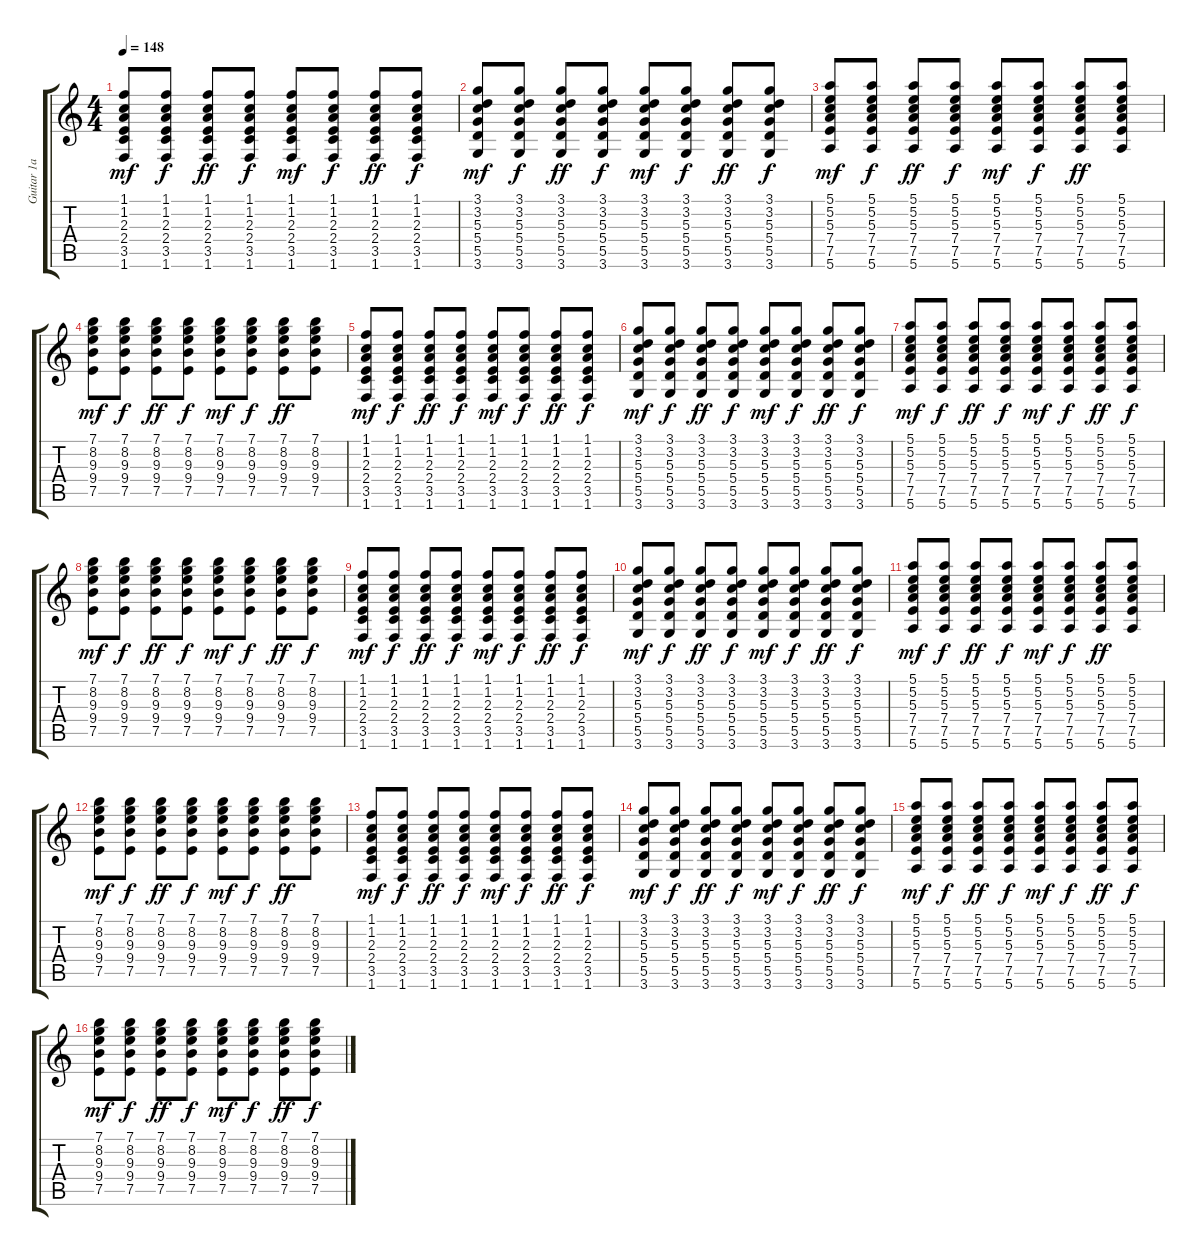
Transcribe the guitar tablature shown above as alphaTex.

\track ("Guitar 1a" "Guitar 1a") {instrument acousticguitarsteel}
\staff {score tabs}
\tuning (E4 B3 G3 D3 A2 E2) {hide}
\ts (4 4)
\tempo 148
\clef g2
\ks c
(1.1 1.2 2.3 2.4 3.5 1.6).8{dy mf} (1.1 1.2 2.3 2.4 3.5 1.6).8{dy f} (1.1 1.2 2.3 2.4 3.5 1.6).8{dy ff} (1.1 1.2 2.3 2.4 3.5 1.6).8{dy f} (1.1 1.2 2.3 2.4 3.5 1.6).8{dy mf} (1.1 1.2 2.3 2.4 3.5 1.6).8{dy f} (1.1 1.2 2.3 2.4 3.5 1.6).8{dy ff} (1.1 1.2 2.3 2.4 3.5 1.6).8{dy f} |
(3.1 3.2 5.3 5.4 5.5 3.6).8{dy mf} (3.1 3.2 5.3 5.4 5.5 3.6).8{dy f} (3.1 3.2 5.3 5.4 5.5 3.6).8{dy ff} (3.1 3.2 5.3 5.4 5.5 3.6).8{dy f} (3.1 3.2 5.3 5.4 5.5 3.6).8{dy mf} (3.1 3.2 5.3 5.4 5.5 3.6).8{dy f} (3.1 3.2 5.3 5.4 5.5 3.6).8{dy ff} (3.1 3.2 5.3 5.4 5.5 3.6).8{dy f} |
(5.1 5.2 5.3 7.4 7.5 5.6).8{dy mf} (5.1 5.2 5.3 7.4 7.5 5.6).8{dy f} (5.1 5.2 5.3 7.4 7.5 5.6).8{dy ff} (5.1 5.2 5.3 7.4 7.5 5.6).8{dy f} (5.1 5.2 5.3 7.4 7.5 5.6).8{dy mf} (5.1 5.2 5.3 7.4 7.5 5.6).8{dy f} (5.1 5.2 5.3 7.4 7.5 5.6).8{dy ff} (5.1 5.2 5.3 7.4 7.5 5.6).8 |
(7.1 8.2 9.3 9.4 7.5).8{dy mf} (7.1 8.2 9.3 9.4 7.5).8{dy f} (7.1 8.2 9.3 9.4 7.5).8{dy ff} (7.1 8.2 9.3 9.4 7.5).8{dy f} (7.1 8.2 9.3 9.4 7.5).8{dy mf} (7.1 8.2 9.3 9.4 7.5).8{dy f} (7.1 8.2 9.3 9.4 7.5).8{dy ff} (7.1 8.2 9.3 9.4 7.5).8 |
(1.1 1.2 2.3 2.4 3.5 1.6).8{dy mf} (1.1 1.2 2.3 2.4 3.5 1.6).8{dy f} (1.1 1.2 2.3 2.4 3.5 1.6).8{dy ff} (1.1 1.2 2.3 2.4 3.5 1.6).8{dy f} (1.1 1.2 2.3 2.4 3.5 1.6).8{dy mf} (1.1 1.2 2.3 2.4 3.5 1.6).8{dy f} (1.1 1.2 2.3 2.4 3.5 1.6).8{dy ff} (1.1 1.2 2.3 2.4 3.5 1.6).8{dy f} |
(3.1 3.2 5.3 5.4 5.5 3.6).8{dy mf} (3.1 3.2 5.3 5.4 5.5 3.6).8{dy f} (3.1 3.2 5.3 5.4 5.5 3.6).8{dy ff} (3.1 3.2 5.3 5.4 5.5 3.6).8{dy f} (3.1 3.2 5.3 5.4 5.5 3.6).8{dy mf} (3.1 3.2 5.3 5.4 5.5 3.6).8{dy f} (3.1 3.2 5.3 5.4 5.5 3.6).8{dy ff} (3.1 3.2 5.3 5.4 5.5 3.6).8{dy f} |
(5.1 5.2 5.3 7.4 7.5 5.6).8{dy mf} (5.1 5.2 5.3 7.4 7.5 5.6).8{dy f} (5.1 5.2 5.3 7.4 7.5 5.6).8{dy ff} (5.1 5.2 5.3 7.4 7.5 5.6).8{dy f} (5.1 5.2 5.3 7.4 7.5 5.6).8{dy mf} (5.1 5.2 5.3 7.4 7.5 5.6).8{dy f} (5.1 5.2 5.3 7.4 7.5 5.6).8{dy ff} (5.1 5.2 5.3 7.4 7.5 5.6).8{dy f} |
(7.1 8.2 9.3 9.4 7.5).8{dy mf} (7.1 8.2 9.3 9.4 7.5).8{dy f} (7.1 8.2 9.3 9.4 7.5).8{dy ff} (7.1 8.2 9.3 9.4 7.5).8{dy f} (7.1 8.2 9.3 9.4 7.5).8{dy mf} (7.1 8.2 9.3 9.4 7.5).8{dy f} (7.1 8.2 9.3 9.4 7.5).8{dy ff} (7.1 8.2 9.3 9.4 7.5).8{dy f} |
(1.1 1.2 2.3 2.4 3.5 1.6).8{dy mf} (1.1 1.2 2.3 2.4 3.5 1.6).8{dy f} (1.1 1.2 2.3 2.4 3.5 1.6).8{dy ff} (1.1 1.2 2.3 2.4 3.5 1.6).8{dy f} (1.1 1.2 2.3 2.4 3.5 1.6).8{dy mf} (1.1 1.2 2.3 2.4 3.5 1.6).8{dy f} (1.1 1.2 2.3 2.4 3.5 1.6).8{dy ff} (1.1 1.2 2.3 2.4 3.5 1.6).8{dy f} |
(3.1 3.2 5.3 5.4 5.5 3.6).8{dy mf} (3.1 3.2 5.3 5.4 5.5 3.6).8{dy f} (3.1 3.2 5.3 5.4 5.5 3.6).8{dy ff} (3.1 3.2 5.3 5.4 5.5 3.6).8{dy f} (3.1 3.2 5.3 5.4 5.5 3.6).8{dy mf} (3.1 3.2 5.3 5.4 5.5 3.6).8{dy f} (3.1 3.2 5.3 5.4 5.5 3.6).8{dy ff} (3.1 3.2 5.3 5.4 5.5 3.6).8{dy f} |
(5.1 5.2 5.3 7.4 7.5 5.6).8{dy mf} (5.1 5.2 5.3 7.4 7.5 5.6).8{dy f} (5.1 5.2 5.3 7.4 7.5 5.6).8{dy ff} (5.1 5.2 5.3 7.4 7.5 5.6).8{dy f} (5.1 5.2 5.3 7.4 7.5 5.6).8{dy mf} (5.1 5.2 5.3 7.4 7.5 5.6).8{dy f} (5.1 5.2 5.3 7.4 7.5 5.6).8{dy ff} (5.1 5.2 5.3 7.4 7.5 5.6).8 |
(7.1 8.2 9.3 9.4 7.5).8{dy mf} (7.1 8.2 9.3 9.4 7.5).8{dy f} (7.1 8.2 9.3 9.4 7.5).8{dy ff} (7.1 8.2 9.3 9.4 7.5).8{dy f} (7.1 8.2 9.3 9.4 7.5).8{dy mf} (7.1 8.2 9.3 9.4 7.5).8{dy f} (7.1 8.2 9.3 9.4 7.5).8{dy ff} (7.1 8.2 9.3 9.4 7.5).8 |
(1.1 1.2 2.3 2.4 3.5 1.6).8{dy mf} (1.1 1.2 2.3 2.4 3.5 1.6).8{dy f} (1.1 1.2 2.3 2.4 3.5 1.6).8{dy ff} (1.1 1.2 2.3 2.4 3.5 1.6).8{dy f} (1.1 1.2 2.3 2.4 3.5 1.6).8{dy mf} (1.1 1.2 2.3 2.4 3.5 1.6).8{dy f} (1.1 1.2 2.3 2.4 3.5 1.6).8{dy ff} (1.1 1.2 2.3 2.4 3.5 1.6).8{dy f} |
(3.1 3.2 5.3 5.4 5.5 3.6).8{dy mf} (3.1 3.2 5.3 5.4 5.5 3.6).8{dy f} (3.1 3.2 5.3 5.4 5.5 3.6).8{dy ff} (3.1 3.2 5.3 5.4 5.5 3.6).8{dy f} (3.1 3.2 5.3 5.4 5.5 3.6).8{dy mf} (3.1 3.2 5.3 5.4 5.5 3.6).8{dy f} (3.1 3.2 5.3 5.4 5.5 3.6).8{dy ff} (3.1 3.2 5.3 5.4 5.5 3.6).8{dy f} |
(5.1 5.2 5.3 7.4 7.5 5.6).8{dy mf} (5.1 5.2 5.3 7.4 7.5 5.6).8{dy f} (5.1 5.2 5.3 7.4 7.5 5.6).8{dy ff} (5.1 5.2 5.3 7.4 7.5 5.6).8{dy f} (5.1 5.2 5.3 7.4 7.5 5.6).8{dy mf} (5.1 5.2 5.3 7.4 7.5 5.6).8{dy f} (5.1 5.2 5.3 7.4 7.5 5.6).8{dy ff} (5.1 5.2 5.3 7.4 7.5 5.6).8{dy f} |
(7.1 8.2 9.3 9.4 7.5).8{dy mf} (7.1 8.2 9.3 9.4 7.5).8{dy f} (7.1 8.2 9.3 9.4 7.5).8{dy ff} (7.1 8.2 9.3 9.4 7.5).8{dy f} (7.1 8.2 9.3 9.4 7.5).8{dy mf} (7.1 8.2 9.3 9.4 7.5).8{dy f} (7.1 8.2 9.3 9.4 7.5).8{dy ff} (7.1 8.2 9.3 9.4 7.5).8{dy f}
